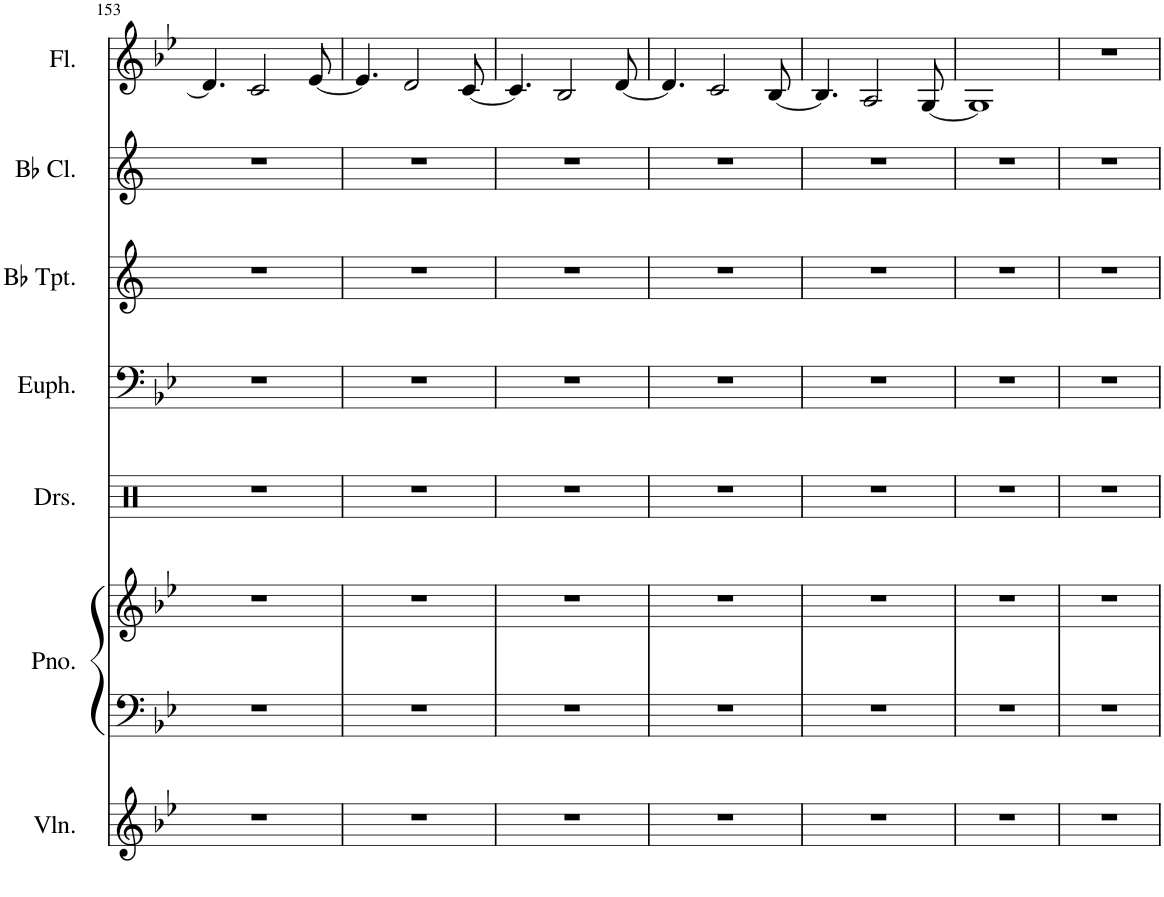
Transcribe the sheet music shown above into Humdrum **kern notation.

**kern	**kern	**kern	**kern	**kern	**kern	**kern	**kern
*part7	*part6	*part6	*part5	*part4	*part3	*part2	*part1
*staff8	*staff7	*staff6	*staff5	*staff4	*staff3	*staff2	*staff1
*I"Violin	*I"Piano	*	*I"Drumset	*I"Euphonium	*I"Bb Trumpet	*I"Bb Clarinet	*I"Flute
*I'Vln.	*I'Pno.	*	*I'Drs.	*I'Euph.	*I'Bb Tpt.	*I'Bb Cl.	*I'Fl.
!!LO:PB:g=z
*clefG2	*clefF4	*clefG2	*clefX	*clefF4	*clefG2	*clefG2	*clefG2
*	*	*	*	*	*ITrd1c2	*ITrd1c2	*
*k[b-e-]	*k[b-e-]	*k[b-e-]	*k[]	*k[b-e-]	*k[]	*k[]	*k[b-e-]
*M4/4	*M4/4	*M4/4	*M4/4	*M4/4	*M4/4	*M4/4	*M4/4
=153	=153	=153	=153	=153	=153	=153	=153
1r	1r	1r	1r	1r	1r	1r	4.d/]
.	.	.	.	.	.	.	2c/
.	.	.	.	.	.	.	[8e-/
=154	=154	=154	=154	=154	=154	=154	=154
1r	1r	1r	1r	1r	1r	1r	4.e-/]
.	.	.	.	.	.	.	2d/
.	.	.	.	.	.	.	[8c/
=155	=155	=155	=155	=155	=155	=155	=155
1r	1r	1r	1r	1r	1r	1r	4.c/]
.	.	.	.	.	.	.	2B-/
.	.	.	.	.	.	.	[8d/
=156	=156	=156	=156	=156	=156	=156	=156
1r	1r	1r	1r	1r	1r	1r	4.d/]
.	.	.	.	.	.	.	2c/
.	.	.	.	.	.	.	[8B-/
=157	=157	=157	=157	=157	=157	=157	=157
1r	1r	1r	1r	1r	1r	1r	4.B-/]
.	.	.	.	.	.	.	2A/
.	.	.	.	.	.	.	[8G/
=158	=158	=158	=158	=158	=158	=158	=158
1r	1r	1r	1r	1r	1r	1r	1G]
=159	=159	=159	=159	=159	=159	=159	=159
1r	1r	1r	1r	1r	1r	1r	1r
=	=	=	=	=	=	=	=
*-	*-	*-	*-	*-	*-	*-	*-
